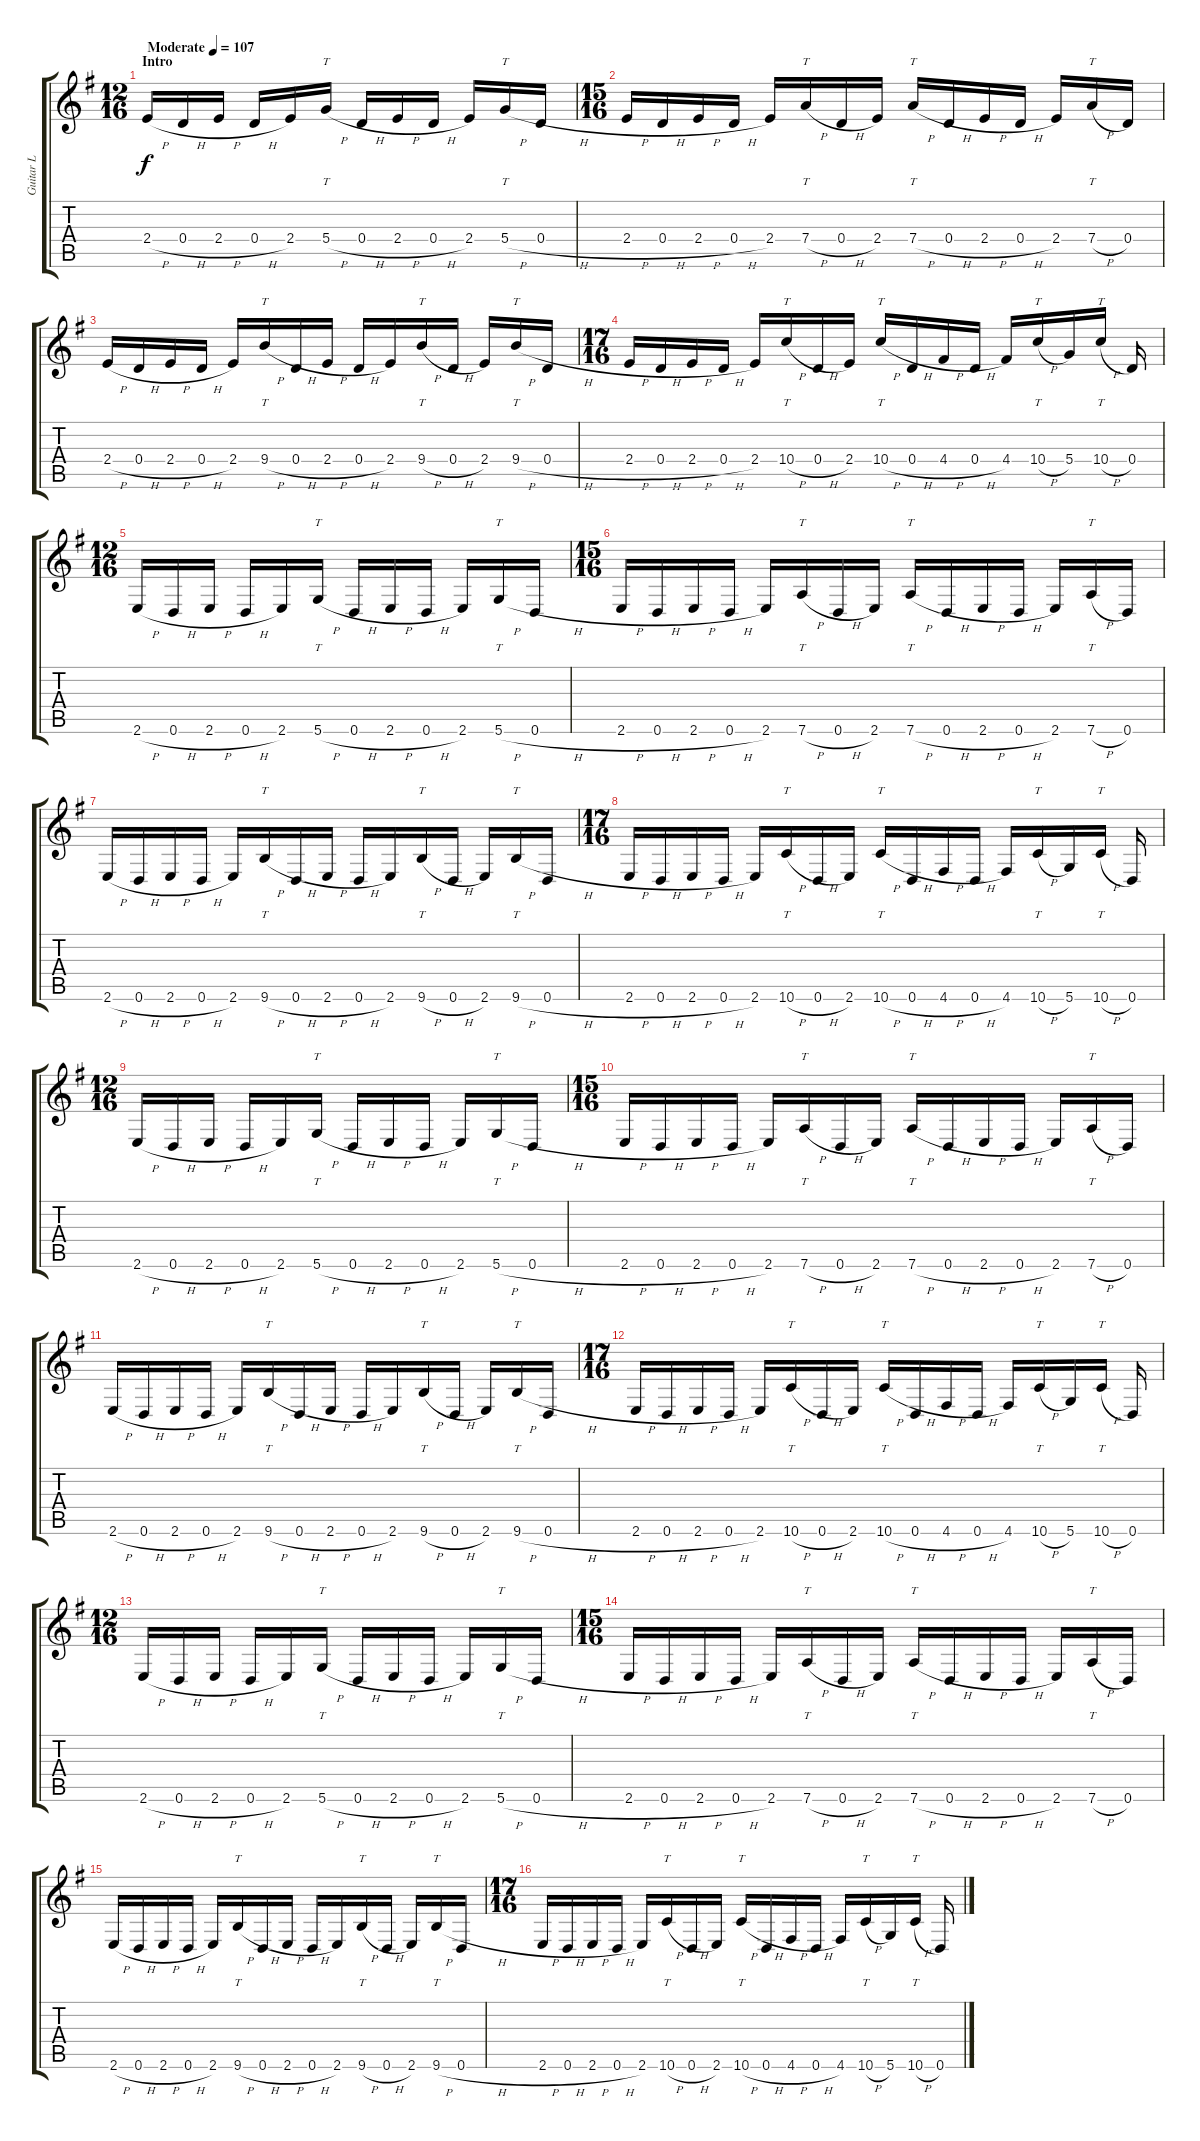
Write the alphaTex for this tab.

\track ("Guitar L" "Guitar L") {instrument distortionguitar}
\staff {score tabs}
\tuning (E4 B3 G3 D3 A2 D2) {hide}
\ts (12 16)
\section ("" "Intro")
\tempo (107 "Moderate")
\clef g2
\ks g
2.4{h}.16{dy f instrument electricguitarjazz} 0.4{h}.16 2.4{h}.16 0.4{h}.16 2.4.16 5.4{h}.16{tt} 0.4{h}.16 2.4{h}.16 0.4{h}.16 2.4.16 5.4{h}.16{tt} 0.4{h}.16 |
\ts (15 16)
2.4{h}.16 0.4{h}.16 2.4{h}.16 0.4{h}.16 2.4.16 7.4{h}.16{tt} 0.4{h}.16 2.4.16 7.4{h}.16{tt} 0.4{h}.16 2.4{h}.16 0.4{h}.16 2.4.16 7.4{h}.16{tt} 0.4.16 |
2.4{h}.16 0.4{h}.16 2.4{h}.16 0.4{h}.16 2.4.16 9.4{h}.16{tt} 0.4{h}.16 2.4{h}.16 0.4{h}.16 2.4.16 9.4{h}.16{tt} 0.4{h}.16 2.4.16 9.4{h}.16{tt} 0.4{h}.16 |
\ts (17 16)
2.4{h}.16 0.4{h}.16 2.4{h}.16 0.4{h}.16 2.4.16 10.4{h}.16{tt} 0.4{h}.16 2.4.16 10.4{h}.16{tt} 0.4{h}.16 4.4{h}.16 0.4{h}.16 4.4.16 10.4{h}.16{tt} 5.4.16 10.4{h}.16{tt} 0.4.16 |
\ts (12 16)
2.6{h}.16{instrument distortionguitar} 0.6{h}.16 2.6{h}.16 0.6{h}.16 2.6.16 5.6{h}.16{tt} 0.6{h}.16 2.6{h}.16 0.6{h}.16 2.6.16 5.6{h}.16{tt} 0.6{h}.16 |
\ts (15 16)
2.6{h}.16 0.6{h}.16 2.6{h}.16 0.6{h}.16 2.6.16 7.6{h}.16{tt} 0.6{h}.16 2.6.16 7.6{h}.16{tt} 0.6{h}.16 2.6{h}.16 0.6{h}.16 2.6.16 7.6{h}.16{tt} 0.6.16 |
2.6{h}.16 0.6{h}.16 2.6{h}.16 0.6{h}.16 2.6.16 9.6{h}.16{tt} 0.6{h}.16 2.6{h}.16 0.6{h}.16 2.6.16 9.6{h}.16{tt} 0.6{h}.16 2.6.16 9.6{h}.16{tt} 0.6{h}.16 |
\ts (17 16)
2.6{h}.16 0.6{h}.16 2.6{h}.16 0.6{h}.16 2.6.16 10.6{h}.16{tt} 0.6{h}.16 2.6.16 10.6{h}.16{tt} 0.6{h}.16 4.6{h}.16 0.6{h}.16 4.6.16 10.6{h}.16{tt} 5.6.16 10.6{h}.16{tt} 0.6.16 |
\ts (12 16)
2.6{h}.16 0.6{h}.16 2.6{h}.16 0.6{h}.16 2.6.16 5.6{h}.16{tt} 0.6{h}.16 2.6{h}.16 0.6{h}.16 2.6.16 5.6{h}.16{tt} 0.6{h}.16 |
\ts (15 16)
2.6{h}.16 0.6{h}.16 2.6{h}.16 0.6{h}.16 2.6.16 7.6{h}.16{tt} 0.6{h}.16 2.6.16 7.6{h}.16{tt} 0.6{h}.16 2.6{h}.16 0.6{h}.16 2.6.16 7.6{h}.16{tt} 0.6.16 |
2.6{h}.16 0.6{h}.16 2.6{h}.16 0.6{h}.16 2.6.16 9.6{h}.16{tt} 0.6{h}.16 2.6{h}.16 0.6{h}.16 2.6.16 9.6{h}.16{tt} 0.6{h}.16 2.6.16 9.6{h}.16{tt} 0.6{h}.16 |
\ts (17 16)
2.6{h}.16 0.6{h}.16 2.6{h}.16 0.6{h}.16 2.6.16 10.6{h}.16{tt} 0.6{h}.16 2.6.16 10.6{h}.16{tt} 0.6{h}.16 4.6{h}.16 0.6{h}.16 4.6.16 10.6{h}.16{tt} 5.6.16 10.6{h}.16{tt} 0.6.16 |
\ts (12 16)
2.6{h}.16 0.6{h}.16 2.6{h}.16 0.6{h}.16 2.6.16 5.6{h}.16{tt} 0.6{h}.16 2.6{h}.16 0.6{h}.16 2.6.16 5.6{h}.16{tt} 0.6{h}.16 |
\ts (15 16)
2.6{h}.16 0.6{h}.16 2.6{h}.16 0.6{h}.16 2.6.16 7.6{h}.16{tt} 0.6{h}.16 2.6.16 7.6{h}.16{tt} 0.6{h}.16 2.6{h}.16 0.6{h}.16 2.6.16 7.6{h}.16{tt} 0.6.16 |
2.6{h}.16 0.6{h}.16 2.6{h}.16 0.6{h}.16 2.6.16 9.6{h}.16{tt} 0.6{h}.16 2.6{h}.16 0.6{h}.16 2.6.16 9.6{h}.16{tt} 0.6{h}.16 2.6.16 9.6{h}.16{tt} 0.6{h}.16 |
\ts (17 16)
2.6{h}.16 0.6{h}.16 2.6{h}.16 0.6{h}.16 2.6.16 10.6{h}.16{tt} 0.6{h}.16 2.6.16 10.6{h}.16{tt} 0.6{h}.16 4.6{h}.16 0.6{h}.16 4.6.16 10.6{h}.16{tt} 5.6.16 10.6{h}.16{tt} 0.6.16
